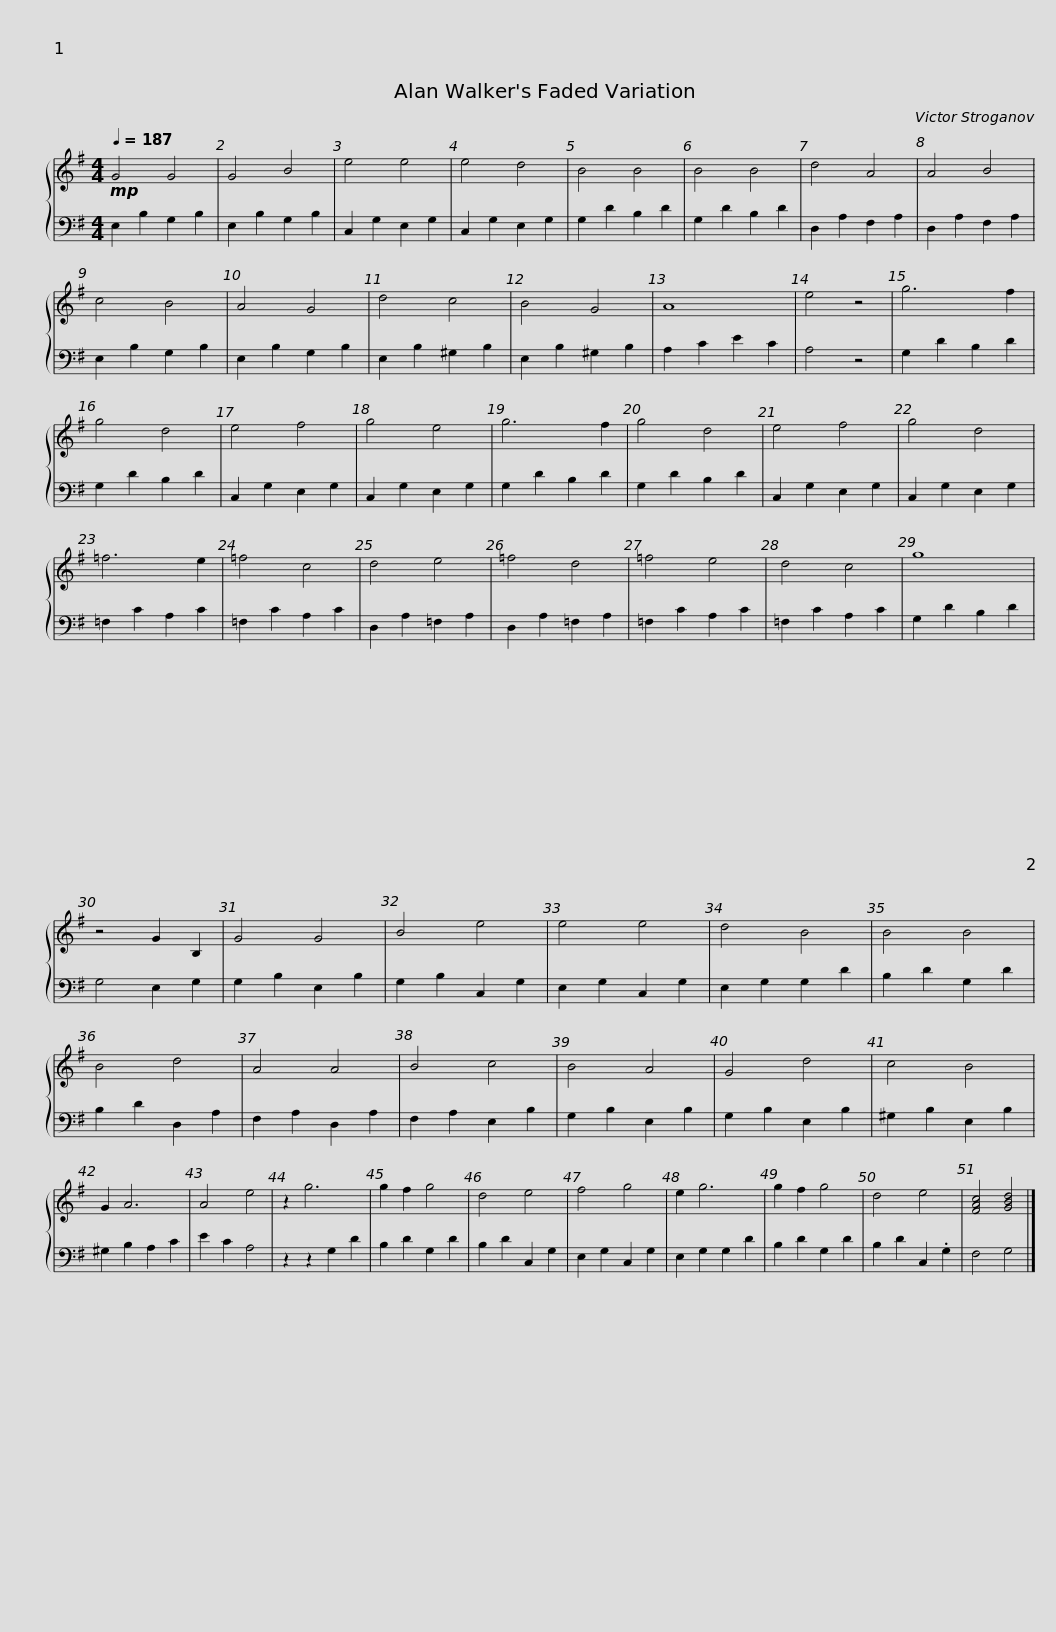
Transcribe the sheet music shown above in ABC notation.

X:1
%%score { 1 | 2 }
L:1/8
Q:1/4=187
M:4/4
I:linebreak $
K:G
V:1 treble
V:2 bass
V:1
!mp! G4 G4 | G4 B4 | e4 e4 | e4 d4 | B4 B4 | %5
 B4 B4 | d4 A4 | A4 B4 | c4 B4 | A4 G4 |$ %10
 d4 c4 | B4 G4 | A8 | e4 z4 | g6 f2 | %15
 g4 d4 | e4 f4 | g4 e4 | g6 f2 |$ g4 d4 | %20
 e4 f4 | g4 d4 | =f6 e2 | =f4 c4 | d4 e4 | %25
 =f4 d4 | =f4 e4 | d4 c4 |$ g8 | z4 G2 B,2 | %30
 G4 G4 | B4 e4 | e4 e4 | d4 B4 | B4 B4 | %35
 B4 d4 | A4 A4 | B4 c4 |$ B4 A4 | G4 d4 | %40
 c4 B4 | G2 A6 | A4 e4 | z2 g6 | g2 f2 g4 | %45
 d4 e4 | f4 g4 | e2 g6 |$ g2 f2 g4 | d4 e4 | %50
 [FAc]4 [GBd]4 |] %51
V:2
 E,2 B,2 G,2 B,2 | E,2 B,2 G,2 B,2 | C,2 G,2 E,2 G,2 | C,2 G,2 E,2 G,2 | G,2 D2 B,2 D2 | %5
 G,2 D2 B,2 D2 | D,2 A,2 F,2 A,2 | D,2 A,2 F,2 A,2 | E,2 B,2 G,2 B,2 | E,2 B,2 G,2 B,2 |$ %10
 E,2 B,2 ^G,2 B,2 | E,2 B,2 ^G,2 B,2 | A,2 C2 E2 C2 | A,4 z4 | G,2 D2 B,2 D2 | %15
 G,2 D2 B,2 D2 | C,2 G,2 E,2 G,2 | C,2 G,2 E,2 G,2 | G,2 D2 B,2 D2 |$ G,2 D2 B,2 D2 | %20
 C,2 G,2 E,2 G,2 | C,2 G,2 E,2 G,2 | =F,2 C2 A,2 C2 | =F,2 C2 A,2 C2 | D,2 A,2 =F,2 A,2 | %25
 D,2 A,2 =F,2 A,2 | =F,2 C2 A,2 C2 | =F,2 C2 A,2 C2 |$ G,2 D2 B,2 D2 | G,4 E,2 G,2 | %30
 G,2 B,2 E,2 B,2 | G,2 B,2 C,2 G,2 | E,2 G,2 C,2 G,2 | E,2 G,2 G,2 D2 | B,2 D2 G,2 D2 | %35
 B,2 D2 D,2 A,2 | F,2 A,2 D,2 A,2 | F,2 A,2 E,2 B,2 |$ G,2 B,2 E,2 B,2 | G,2 B,2 E,2 B,2 | %40
 ^G,2 B,2 E,2 B,2 | ^G,2 B,2 A,2 C2 | E2 C2 A,4 | z2 z2 G,2 D2 | B,2 D2 G,2 D2 | %45
 B,2 D2 C,2 G,2 | E,2 G,2 C,2 G,2 | E,2 G,2 G,2 D2 |$ B,2 D2 G,2 D2 | B,2 D2 C,2 .G,2 | %50
 F,4 G,4 |] %51
